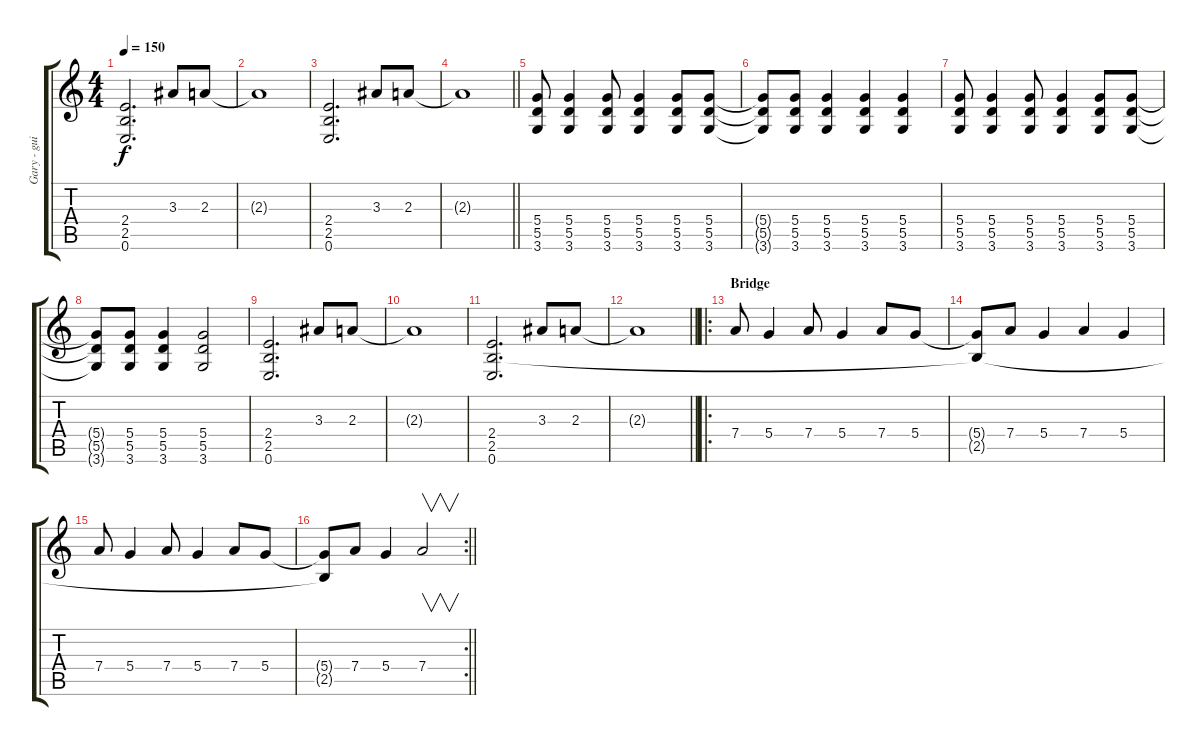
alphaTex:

\track ("Gary - guitar" "Gary - gui") {instrument distortionguitar}
\staff {score tabs}
\tuning (E4 B3 G3 D3 A2 E2) {hide}
\ts (4 4)
\tempo 150
\clef g2
\ks c
(2.4 2.5 0.6).2{d dy f} 3.3.8 2.3.8 |
2.3{t}.1 |
(2.4 2.5 0.6).2{d} 3.3.8 2.3.8 |
\barLineRight lightlight
2.3{t}.1 |
(5.4 5.5 3.6).8 (5.4 5.5 3.6).4 (5.4 5.5 3.6).8 (5.4 5.5 3.6).4 (5.4 5.5 3.6).8 (5.4 5.5 3.6).8 |
(5.4{t} 5.5{t} 3.6{t}).8 (5.4 5.5 3.6).8 (5.4 5.5 3.6).4 (5.4 5.5 3.6).4 (5.4 5.5 3.6).4 |
(5.4 5.5 3.6).8 (5.4 5.5 3.6).4 (5.4 5.5 3.6).8 (5.4 5.5 3.6).4 (5.4 5.5 3.6).8 (5.4 5.5 3.6).8 |
(5.4{t} 5.5{t} 3.6{t}).8 (5.4 5.5 3.6).8 (5.4 5.5 3.6).4 (5.4 5.5 3.6).2 |
(2.4 2.5 0.6).2{d} 3.3.8 2.3.8 |
2.3{t}.1 |
(2.4 2.5 0.6).2{d} 3.3.8 2.3.8 |
\barLineRight lightlight
2.3{t}.1 |
\ro
\section ("" "Bridge")
7.4.8 5.4.4 7.4.8 5.4.4 7.4.8 5.4.8 |
(5.4{t} 2.5{t}).8 7.4.8 5.4.4 7.4.4 5.4.4 |
7.4.8 5.4.4 7.4.8 5.4.4 7.4.8 5.4.8 |
\rc 2
\barLineRight lightlight
(5.4{t} 2.5{t}).8 7.4.8 5.4.4 7.4.2{v}
